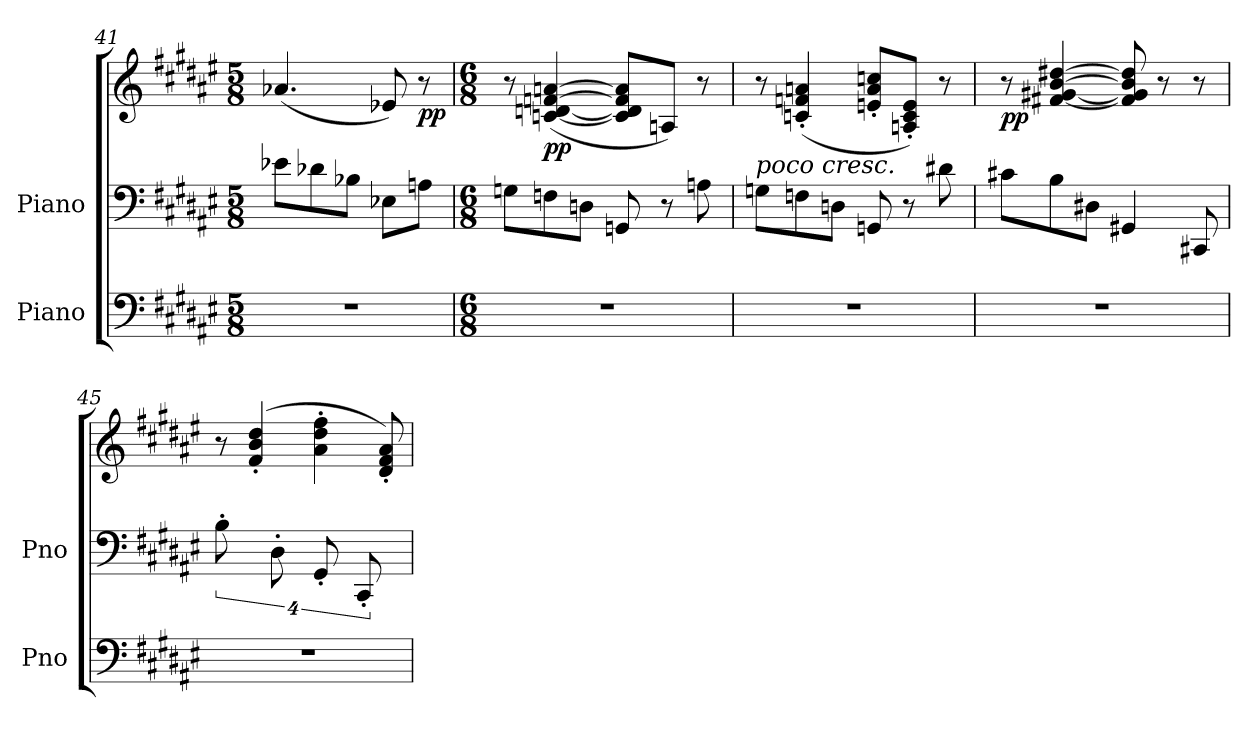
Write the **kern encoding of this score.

**kern	**kern	**kern	**dynam
*part2	*part1	*part1	*part1
*staff3	*staff2	*staff1	*staff1/2
*I"Piano	*I"Piano	*	*
*I'Pno	*I'Pno	*	*
!!LO:PB:g=z
*clefF4	*clefF4	*clefG2	*
*k[f#c#g#d#a#e#]	*k[f#c#g#d#a#e#]	*k[f#c#g#d#a#e#]	*
*M5/8	*M5/8	*M5/8	*
=41	=41	=41	=41
8%5r	8e-X\L	(<4.a-X/	.
.	8d-X\	.	.
.	8B-X\J	.	.
.	8E-X\L	8e-X/)	.
!	!	!	!LO:DY:b
.	8An\J	8r	pp
=42	=42	=42	=42
*M6/8	*M6/8	*M6/8	*
2.r	8Gn\L	8r	.
!	!	!	!LO:DY:b
.	8Fn\	(<[4cn/ [4dn/ [4fn/ [4an/	pp
.	8Dn\J	.	.
.	8GGn/	8c/] 8d/] 8f/] 8a/]L	.
.	8r	8An/J)	.
.	8An\	8r	.
=43	=43	=43	=43
!	!	!LO:TX:b:i:t=poco cresc.	!
2.r	8Gn\L	8r	.
.	8Fn\	(<4cn/' 4fn/' 4an/'	.
.	8Dn\J	.	.
.	8GGn/	8en/' 8a/' 8ccn/'L	.
.	8r	8An/' 8c/' 8e/'J)	.
.	8d#X\	8r	.
=44	=44	=44	=44
!	!	!	!LO:DY:b
2.r	8c#X\L	8r	pp
.	8B\	[4f#X/ [4g#X/ [4b/ [4dd#X/	.
.	8D#X\J	.	.
.	4GG#X/	8f#/] 8g#/] 8b/] 8dd#/]	.
.	.	8r	.
.	8CC#X/	8r	.
!!LO:LB:g=z
=45	=45	=45	=45
2.r	16%3B'\	8r	.
.	.	(>4f#/' 4b/' 4dd#/'	.
.	16%3D#'\	.	.
.	16%3GG#'/	4a#\' 4dd#\' 4ff#\'	.
.	16%3CC#'/	.	.
.	.	8d#/' 8f#/' 8a#/')	.
=	=	=	=
*-	*-	*-	*-
